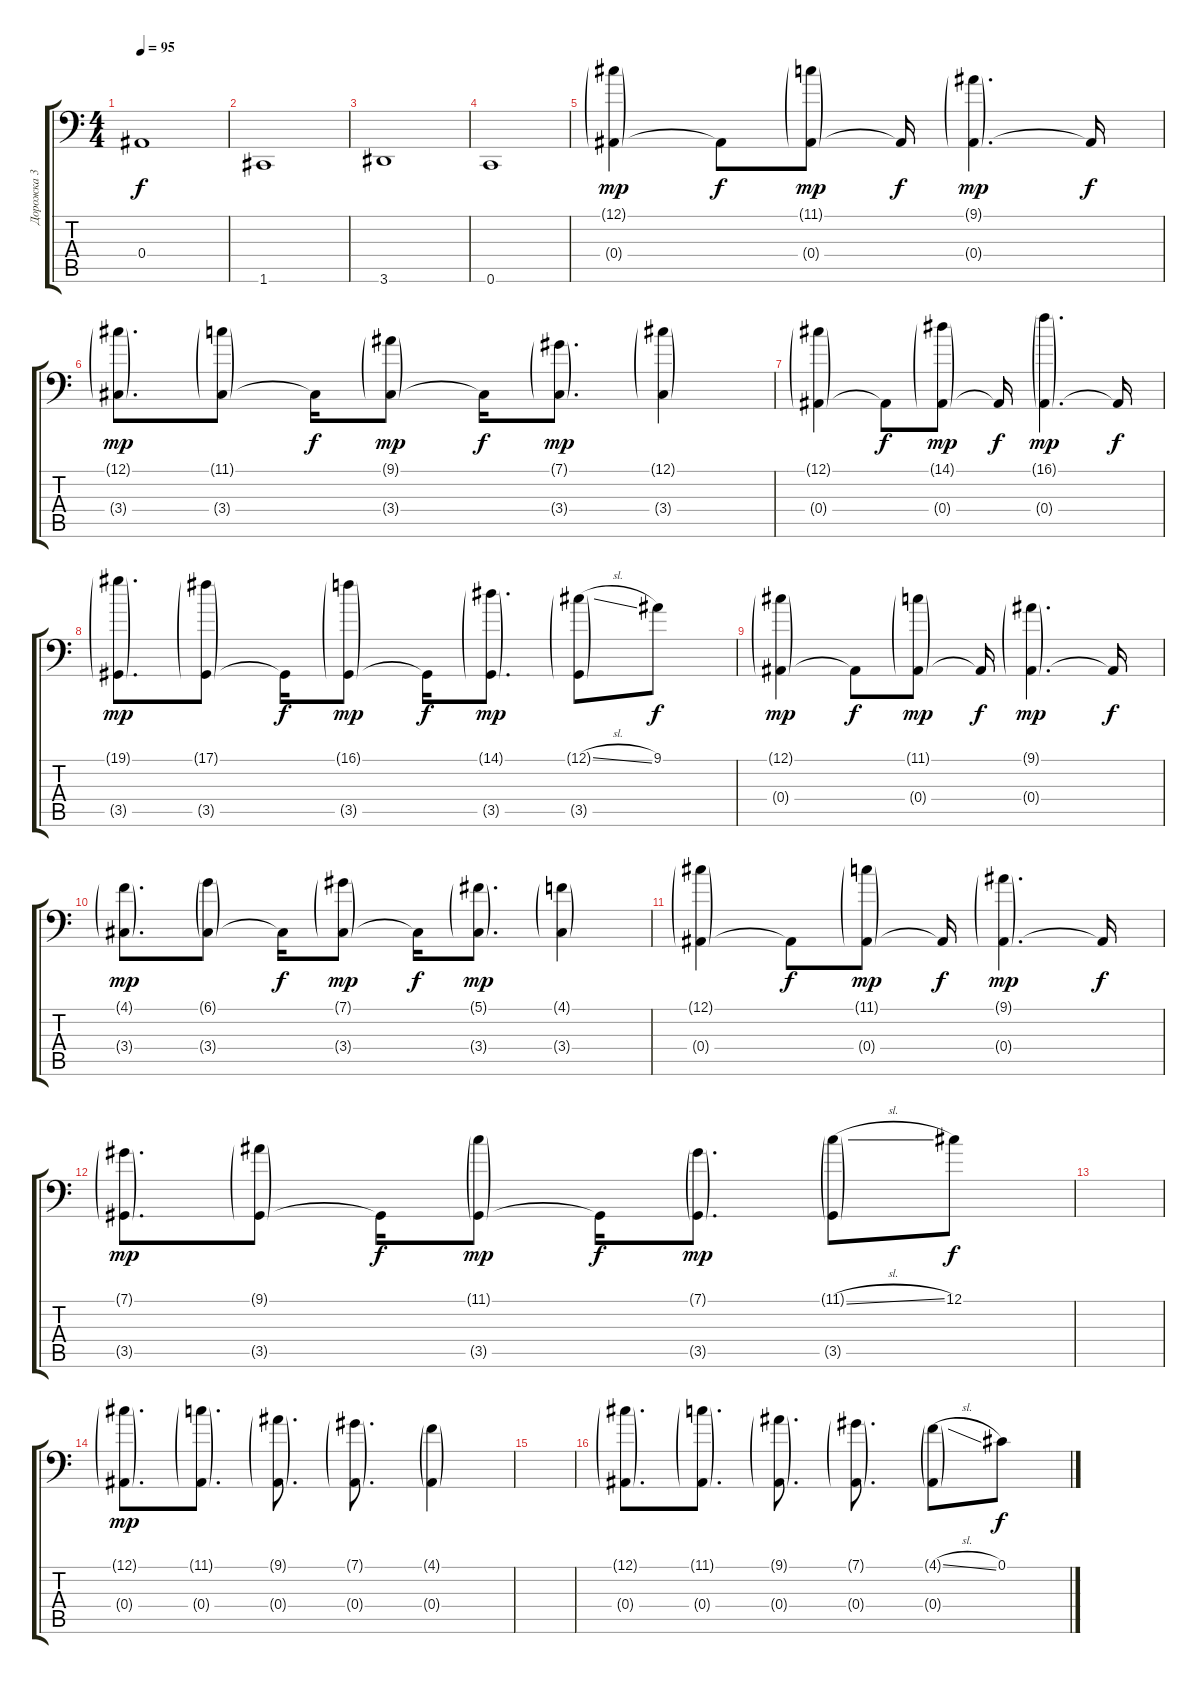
\track ("Дорожка 3" "Дорожка 3") {instrument electricbassfinger}
\staff {score tabs}
\tuning (Db3 Ab2 Eb2 Bb1 F1 C1) {hide}
\ts (4 4)
\tempo 95
\clef f4
\ks c
0.4.1{dy f} |
1.6.1 |
3.6.1 |
0.6.1 |
(12.1{g} 0.4{g}).4{dy mp} 0.4{t}.8{dy f} (11.1{g} 0.4{g}).8{dy mp} 0.4{t}.16{dy f} (9.1{g} 0.4{g}).4{d dy mp} 0.4{t}.16{dy f} |
(12.1{g} 3.4{g}).8{d dy mp} (11.1{g} 3.4{g}).8 3.4{t}.16{dy f} (9.1{g} 3.4{g}).8{dy mp} 3.4{t}.16{dy f} (7.1{g} 3.4{g}).8{d dy mp} (12.1{g} 3.4{g}).4 |
(12.1{g} 0.4{g}).4 0.4{t}.8{dy f} (14.1{g} 0.4{g}).8{dy mp} 0.4{t}.16{dy f} (16.1{g} 0.4{g}).4{d dy mp} 0.4{t}.16{dy f} |
(19.1{g} 3.5{g}).8{d dy mp} (17.1{g} 3.5{g}).8 3.5{t}.16{dy f} (16.1{g} 3.5{g}).8{dy mp} 3.5{t}.16{dy f} (14.1{g} 3.5{g}).8{d dy mp} (12.1{sl g} 3.5{g}).8 9.1.8{dy f} |
(12.1{g} 0.4{g}).4{dy mp} 0.4{t}.8{dy f} (11.1{g} 0.4{g}).8{dy mp} 0.4{t}.16{dy f} (9.1{g} 0.4{g}).4{d dy mp} 0.4{t}.16{dy f} |
(4.1{g} 3.4{g}).8{d dy mp} (6.1{g} 3.4{g}).8 3.4{t}.16{dy f} (7.1{g} 3.4{g}).8{dy mp} 3.4{t}.16{dy f} (5.1{g} 3.4{g}).8{d dy mp} (4.1{g} 3.4{g}).4 |
(12.1{g} 0.4{g}).4 0.4{t}.8{dy f} (11.1{g} 0.4{g}).8{dy mp} 0.4{t}.16{dy f} (9.1{g} 0.4{g}).4{d dy mp} 0.4{t}.16{dy f} |
(7.1{g} 3.5{g}).8{d dy mp} (9.1{g} 3.5{g}).8 3.5{t}.16{dy f} (11.1{g} 3.5{g}).8{dy mp} 3.5{t}.16{dy f} (7.1{g} 3.5{g}).8{d dy mp} (11.1{sl g} 3.5{g}).8 12.1.8{dy f} |
|
(12.1{g} 0.4{g}).8{d dy mp} (11.1{g} 0.4{g}).8{d} (9.1{g} 0.4{g}).8{d} (7.1{g} 0.4{g}).8{d} (4.1{g} 0.4{g}).4 |
|
(12.1{g} 0.4{g}).8{d} (11.1{g} 0.4{g}).8{d} (9.1{g} 0.4{g}).8{d} (7.1{g} 0.4{g}).8{d} (4.1{sl g} 0.4{g}).8 0.1.8{dy f}
